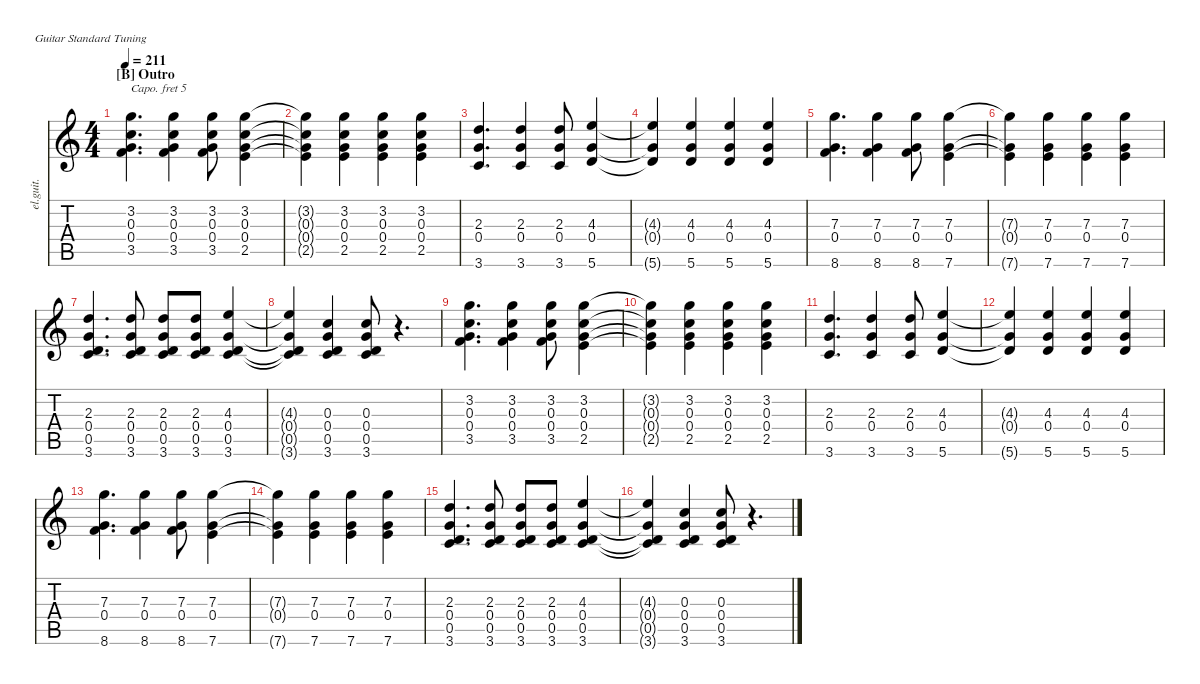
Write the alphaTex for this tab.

\defaultSystemsLayout 4
\hideDynamics
\bracketExtendMode nobrackets
\track ("Guitar" "el.guit.") {instrument electricguitarclean}
\staff {score tabs}
\capo 5
\tuning (E4 B3 G3 D3 A2 E2)
\ts (4 4)
\section ("B" "Outro")
\tempo 211
\clef g2
\ks c
(3.5 3.2 0.3 0.4).4{d dy mf beam Down} (3.2 3.5 0.3 0.4).4{beam Down} (3.2 3.5 0.3 0.4).8{beam Down} (3.2 2.5 0.3 0.4).4{beam Down} |
(3.2{t} 0.4{t} 0.3{t} 2.5{t}).4{beam Down} (3.2 0.4 0.3 2.5).4{beam Down} (3.2 0.4 0.3 2.5).4{beam Down} (3.2 0.4 0.3 2.5).4{beam Down} |
(2.3 3.6 0.4).4{d beam Up} (2.3 3.6 0.4).4{beam Up} (2.3 3.6 0.4).8{beam Up} (4.3 5.6 0.4).4{beam Up} |
(4.3{t} 5.6{t} 0.4{t}).4{beam Up} (4.3 5.6 0.4).4{beam Up} (4.3 5.6 0.4).4{beam Up} (4.3 5.6 0.4).4{beam Up} |
(7.3 8.6 0.4).4{d beam Down} (7.3 8.6 0.4).4{beam Down} (7.3 8.6 0.4).8{beam Down} (7.3 7.6 0.4).4{beam Down} |
(7.3{t} 7.6{t} 0.4{t}).4{beam Down} (7.3 7.6 0.4).4{beam Down} (7.3 7.6 0.4).4{beam Down} (7.3 7.6 0.4).4{beam Down} |
(3.6 2.3 0.4 0.5).4{d beam Up} (2.3 3.6 0.4 0.5).8{beam Up} (2.3 3.6 0.4 0.5).8{beam Up} (2.3 3.6 0.4 0.5).8{beam Up} (4.3 3.6 0.4 0.5).4{beam Up} |
(4.3{t} 3.6{t} 0.4{t} 0.5{t}).4{beam Up} (0.3 3.6 0.4 0.5).4{beam Up} (0.3 3.6 0.4 0.5).8{beam Up} r.4{d beam Down} |
(3.5 3.2 0.3 0.4).4{d beam Down} (3.2 3.5 0.3 0.4).4{beam Down} (3.2 3.5 0.3 0.4).8{beam Down} (3.2 2.5 0.3 0.4).4{beam Down} |
(3.2{t} 0.4{t} 0.3{t} 2.5{t}).4{beam Down} (3.2 0.4 0.3 2.5).4{beam Down} (3.2 0.4 0.3 2.5).4{beam Down} (3.2 0.4 0.3 2.5).4{beam Down} |
(2.3 3.6 0.4).4{d beam Up} (2.3 3.6 0.4).4{beam Up} (2.3 3.6 0.4).8{beam Up} (4.3 5.6 0.4).4{beam Up} |
(4.3{t} 5.6{t} 0.4{t}).4{beam Up} (4.3 5.6 0.4).4{beam Up} (4.3 5.6 0.4).4{beam Up} (4.3 5.6 0.4).4{beam Up} |
(7.3 8.6 0.4).4{d beam Down} (7.3 8.6 0.4).4{beam Down} (7.3 8.6 0.4).8{beam Down} (7.3 7.6 0.4).4{beam Down} |
(7.3{t} 7.6{t} 0.4{t}).4{beam Down} (7.3 7.6 0.4).4{beam Down} (7.3 7.6 0.4).4{beam Down} (7.3 7.6 0.4).4{beam Down} |
(3.6 2.3 0.4 0.5).4{d beam Up} (2.3 3.6 0.4 0.5).8{beam Up} (2.3 3.6 0.4 0.5).8{beam Up} (2.3 3.6 0.4 0.5).8{beam Up} (4.3 3.6 0.4 0.5).4{beam Up} |
(4.3{t} 3.6{t} 0.4{t} 0.5{t}).4{beam Up} (0.3 3.6 0.4 0.5).4{beam Up} (0.3 3.6 0.4 0.5).8{beam Up} r.4{d beam Down}
